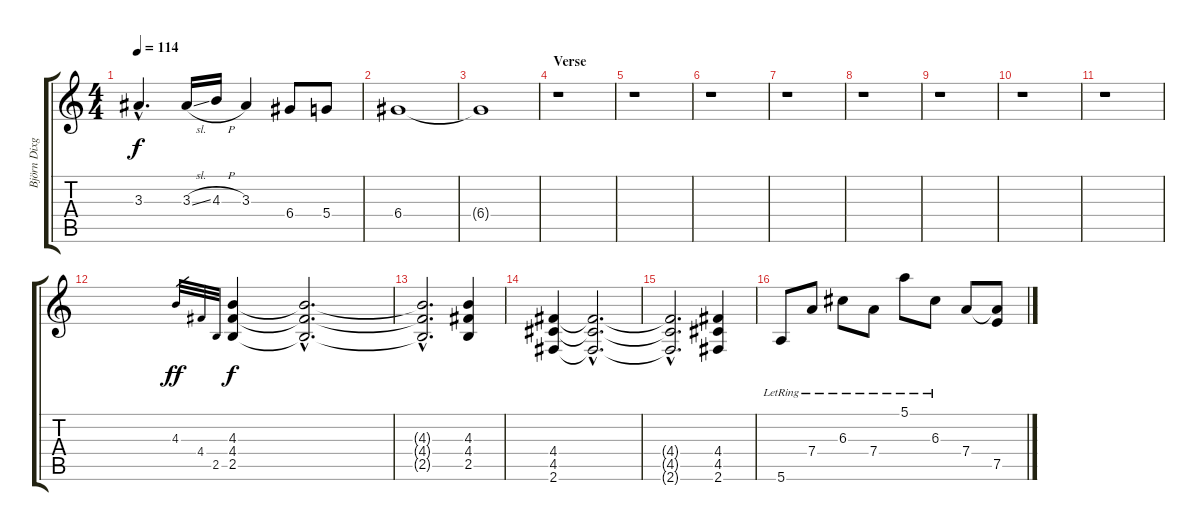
\track ("Björn Dixgard -  Lead Guitar" "Björn Dixg") {instrument distortionguitar}
\staff {score tabs}
\tuning (E4 B3 G3 D3 A2 E2) {hide}
\ts (4 4)
\tempo 114
\clef g2
\ks c
3.3{hac t}.4{d dy f} 3.3{sl}.16 4.3{h}.16 3.3.4 6.4.8 5.4.8 |
6.4.1{volume 8} |
6.4{t}.1 |
\section ("" "Verse")
r.1 |
r.1 |
r.1 |
r.1 |
r.1 |
r.1 |
r.1 |
r.1 |
4.3.32{gr dy ff} 4.4.32{gr} 2.5.32{gr} (4.3 4.4 2.5).4{dy f volume 13} (4.3{hac t} 4.4{hac t} 2.5{hac t}).2{d volume 9} |
(4.3{hac t} 4.4{hac t} 2.5{hac t}).2{d} (4.3 4.4 2.5).4{volume 11} |
(4.4 4.5 2.6).4{volume 13} (4.4{hac t} 4.5{hac t} 2.6{hac t}).2{d volume 9} |
(4.4{hac t} 4.5{hac t} 2.6{hac t}).2{d} (4.4 4.5 2.6).4{volume 11} |
5.6{lr}.8{volume 12} 7.4{lr}.8 6.3{lr}.8 7.4{lr}.8 5.1{lr}.8 6.3{lr}.8 7.4.8 (7.4{t} 7.5).8
